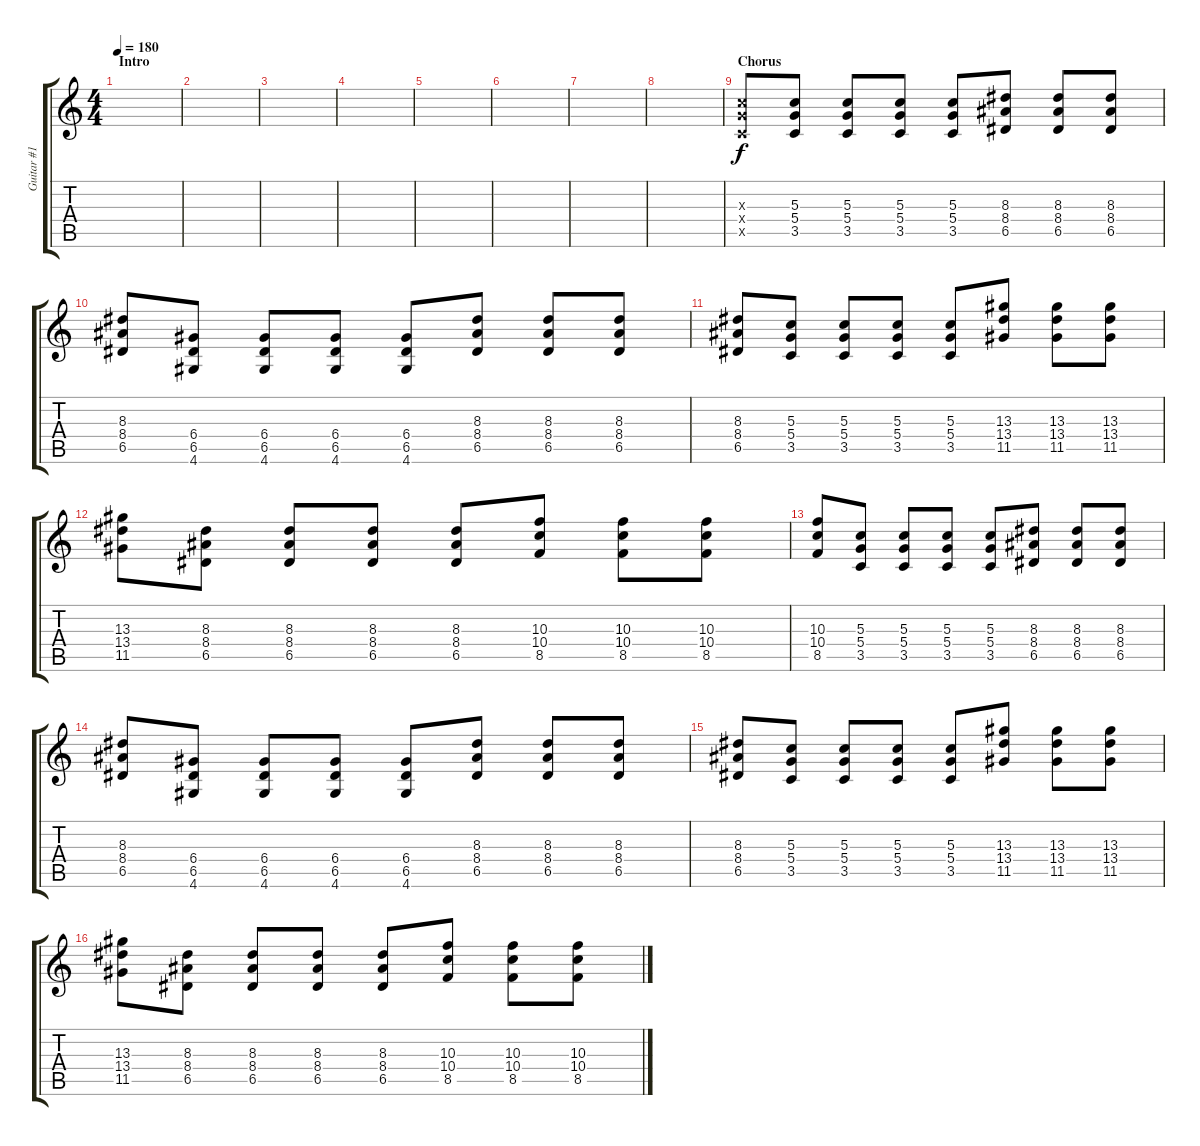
\track ("Guitar #1" "Guitar #1") {instrument electricguitarclean}
\staff {score tabs}
\tuning (E4 B3 G3 D3 A2 E2) {hide}
\ts (4 4)
\section ("" "Intro")
\tempo 180
\clef g2
\ks c
|
|
|
|
|
|
|
|
\section ("" "Chorus")
(5.3{x} 5.4{x} 3.5{x}).8{instrument overdrivenguitar} (5.3 5.4 3.5).8 (5.3 5.4 3.5).8 (5.3 5.4 3.5).8 (5.3 5.4 3.5).8 (8.3 8.4 6.5).8 (8.3 8.4 6.5).8 (8.3 8.4 6.5).8 |
(8.3 8.4 6.5).8 (6.4 6.5 4.6).8 (6.4 6.5 4.6).8 (6.4 6.5 4.6).8 (6.4 6.5 4.6).8 (8.3 8.4 6.5).8 (8.3 8.4 6.5).8 (8.3 8.4 6.5).8 |
(8.3 8.4 6.5).8 (5.3 5.4 3.5).8 (5.3 5.4 3.5).8 (5.3 5.4 3.5).8 (5.3 5.4 3.5).8 (13.3 13.4 11.5).8 (13.3 13.4 11.5).8 (13.3 13.4 11.5).8 |
(13.3 13.4 11.5).8 (8.3 8.4 6.5).8 (8.3 8.4 6.5).8 (8.3 8.4 6.5).8 (8.3 8.4 6.5).8 (10.3 10.4 8.5).8 (10.3 10.4 8.5).8 (10.3 10.4 8.5).8 |
(10.3 10.4 8.5).8 (5.3 5.4 3.5).8 (5.3 5.4 3.5).8 (5.3 5.4 3.5).8 (5.3 5.4 3.5).8 (8.3 8.4 6.5).8 (8.3 8.4 6.5).8 (8.3 8.4 6.5).8 |
(8.3 8.4 6.5).8 (6.4 6.5 4.6).8 (6.4 6.5 4.6).8 (6.4 6.5 4.6).8 (6.4 6.5 4.6).8 (8.3 8.4 6.5).8 (8.3 8.4 6.5).8 (8.3 8.4 6.5).8 |
(8.3 8.4 6.5).8 (5.3 5.4 3.5).8 (5.3 5.4 3.5).8 (5.3 5.4 3.5).8 (5.3 5.4 3.5).8 (13.3 13.4 11.5).8 (13.3 13.4 11.5).8 (13.3 13.4 11.5).8 |
(13.3 13.4 11.5).8 (8.3 8.4 6.5).8 (8.3 8.4 6.5).8 (8.3 8.4 6.5).8 (8.3 8.4 6.5).8 (10.3 10.4 8.5).8 (10.3 10.4 8.5).8 (10.3 10.4 8.5).8
